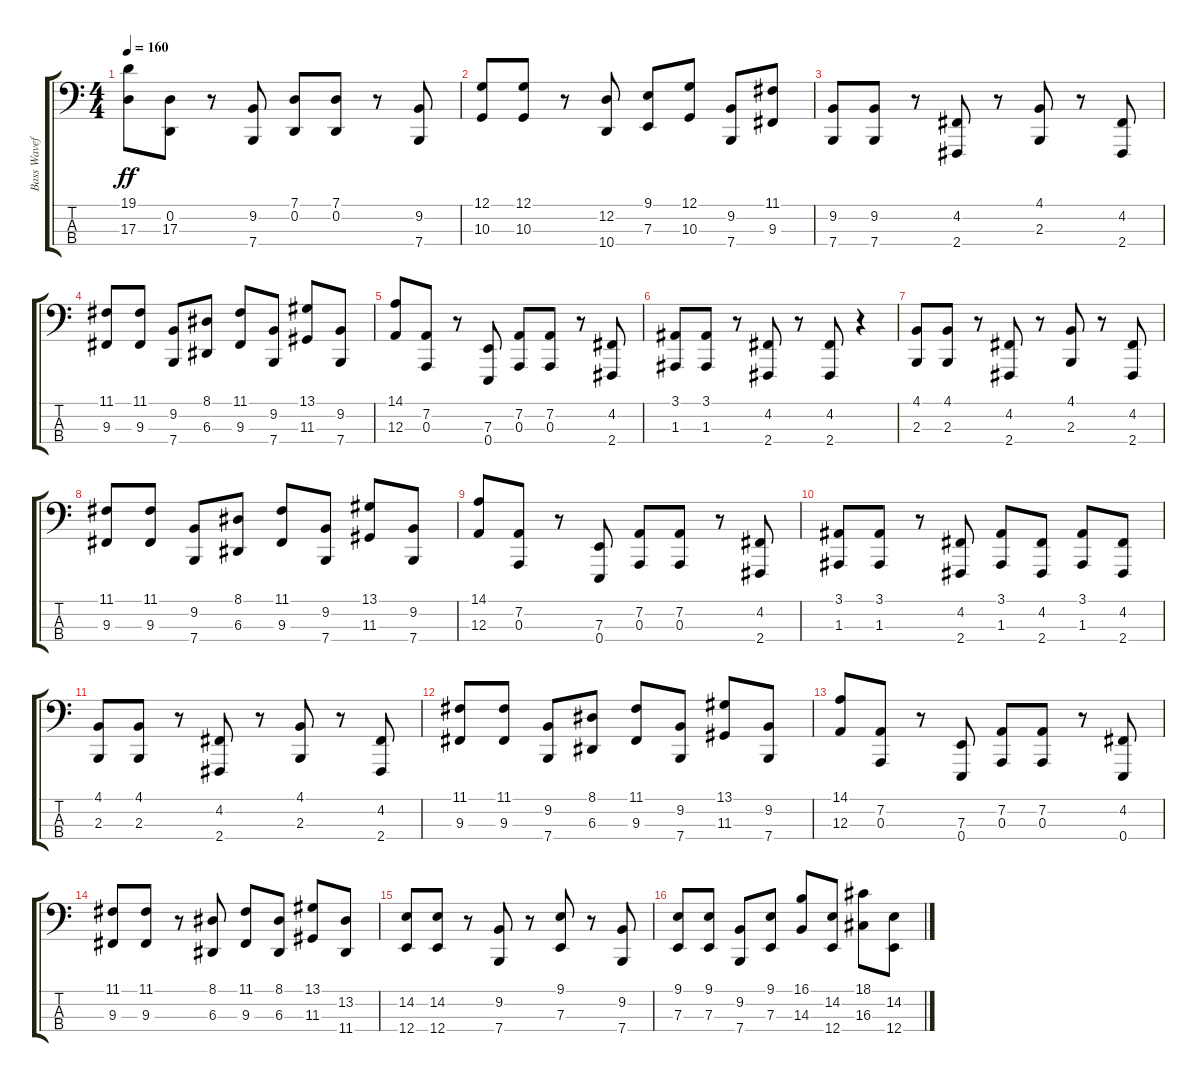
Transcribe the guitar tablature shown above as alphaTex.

\track ("Bass Waveform" "Bass Wavef") {instrument lead1square}
\staff {score tabs}
\tuning (G2 D2 A1 E1) {hide}
\ts (4 4)
\tempo 160
\clef f4
\ks c
(19.1 17.3).8{dy ff} (0.2 17.3).8 r.8 (9.2 7.4).8 (7.1 0.2).8 (7.1 0.2).8 r.8 (9.2 7.4).8 |
(12.1 10.3).8 (12.1 10.3).8 r.8 (12.2 10.4).8 (9.1 7.3).8 (12.1 10.3).8 (9.2 7.4).8 (11.1 9.3).8 |
(9.2 7.4).8 (9.2 7.4).8 r.8 (4.2 2.4).8 r.8 (4.1 2.3).8 r.8 (4.2 2.4).8 |
(11.1 9.3).8 (11.1 9.3).8 (9.2 7.4).8 (8.1 6.3).8 (11.1 9.3).8 (9.2 7.4).8 (13.1 11.3).8 (9.2 7.4).8 |
(14.1 12.3).8 (7.2 0.3).8 r.8 (7.3 0.4).8 (7.2 0.3).8 (7.2 0.3).8 r.8 (4.2 2.4).8 |
(3.1 1.3).8 (3.1 1.3).8 r.8 (4.2 2.4).8 r.8 (4.2 2.4).8 r.4 |
(4.1 2.3).8 (4.1 2.3).8 r.8 (4.2 2.4).8 r.8 (4.1 2.3).8 r.8 (4.2 2.4).8 |
(11.1 9.3).8 (11.1 9.3).8 (9.2 7.4).8 (8.1 6.3).8 (11.1 9.3).8 (9.2 7.4).8 (13.1 11.3).8 (9.2 7.4).8 |
(14.1 12.3).8 (7.2 0.3).8 r.8 (7.3 0.4).8 (7.2 0.3).8 (7.2 0.3).8 r.8 (4.2 2.4).8 |
(3.1 1.3).8 (3.1 1.3).8 r.8 (4.2 2.4).8 (3.1 1.3).8 (4.2 2.4).8 (3.1 1.3).8 (4.2 2.4).8 |
(4.1 2.3).8 (4.1 2.3).8 r.8 (4.2 2.4).8 r.8 (4.1 2.3).8 r.8 (4.2 2.4).8 |
(11.1 9.3).8 (11.1 9.3).8 (9.2 7.4).8 (8.1 6.3).8 (11.1 9.3).8 (9.2 7.4).8 (13.1 11.3).8 (9.2 7.4).8 |
(14.1 12.3).8 (7.2 0.3).8 r.8 (7.3 0.4).8 (7.2 0.3).8 (7.2 0.3).8 r.8 (4.2 0.4).8 |
(11.1 9.3).8 (11.1 9.3).8 r.8 (8.1 6.3).8 (11.1 9.3).8 (8.1 6.3).8 (13.1 11.3).8 (13.2 11.4).8 |
(14.2 12.4).8 (14.2 12.4).8 r.8 (9.2 7.4).8 r.8 (9.1 7.3).8 r.8 (9.2 7.4).8 |
(9.1 7.3).8 (9.1 7.3).8 (9.2 7.4).8 (9.1 7.3).8 (16.1 14.3).8 (14.2 12.4).8 (18.1 16.3).8 (14.2 12.4).8
